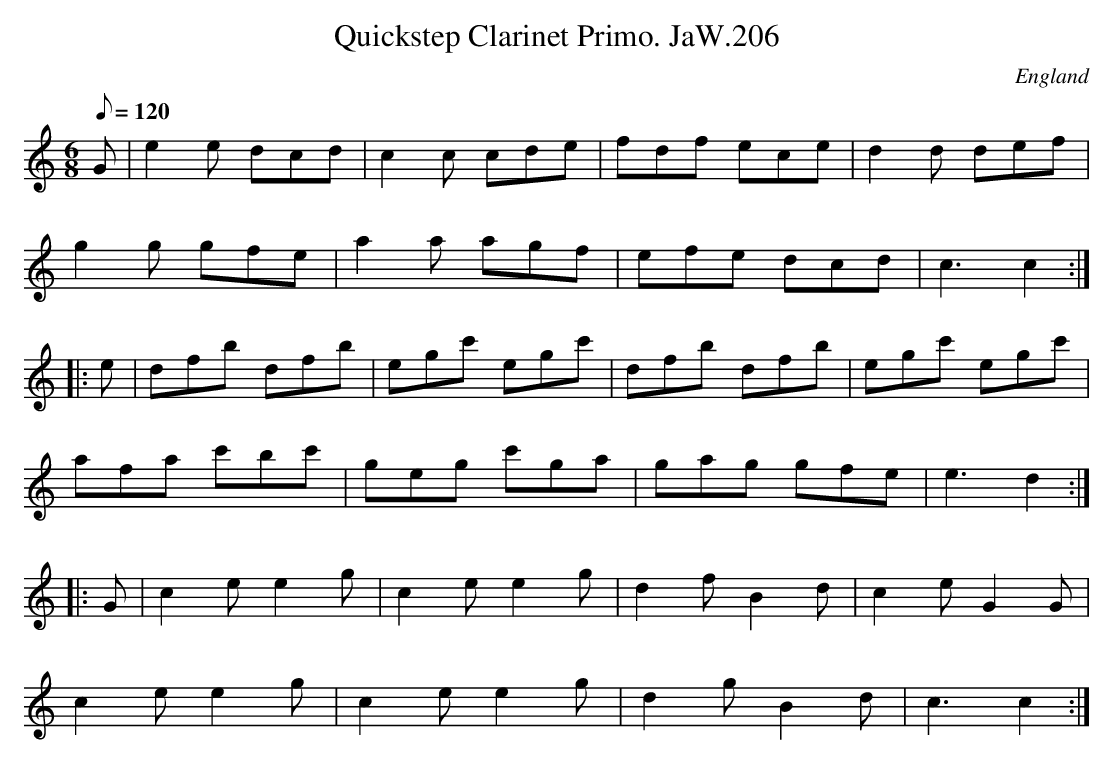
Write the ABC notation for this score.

X:1
T:Quickstep Clarinet Primo. JaW.206
M:6/8
L:1/8
Q:120
O:England
K:C
G|e2e dcd|c2c cde|fdf ece|d2d def|!
g2g gfe|a2a agf|efe dcd|c3 c2:|!
|:e|dfb dfb|egc' egc'|dfb dfb|egc' egc'|!
afa c'bc'|geg c'ga|gag gfe|e3 d2:|!
|:G|c2e e2g|c2e e2g|d2f B2d|c2e G2G|!
c2e e2g|c2e e2g|d2g B2d|c3 c2:|]
